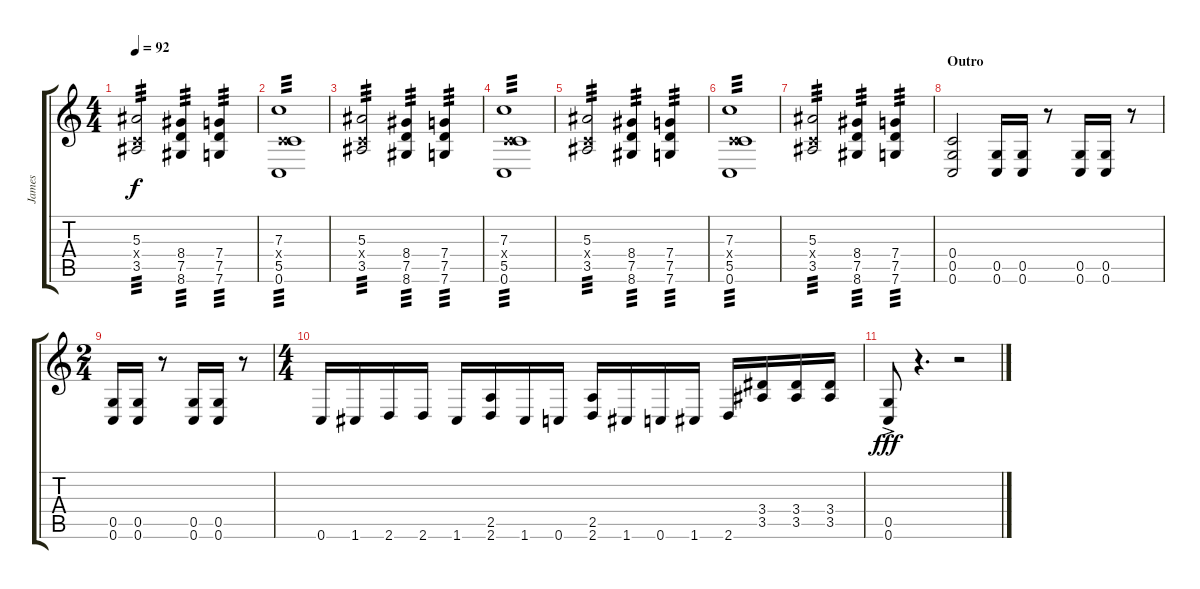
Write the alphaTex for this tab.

\track ("James" "James") {instrument distortionguitar}
\staff {score tabs}
\tuning (D4 A3 F3 C3 G2 C2) {hide}
\ts (4 4)
\tempo 92
\clef g2
\ks c
(5.3 0.4{x} 3.5).2{tp 3 dy f} (8.4 7.5 8.6).4{tp 3} (7.4 7.5 7.6).4{tp 3} |
(7.3 0.4{x} 5.5 0.6).1{tp 3} |
(5.3 0.4{x} 3.5).2{tp 3} (8.4 7.5 8.6).4{tp 3} (7.4 7.5 7.6).4{tp 3} |
(7.3 0.4{x} 5.5 0.6).1{tp 3} |
(5.3 0.4{x} 3.5).2{tp 3} (8.4 7.5 8.6).4{tp 3} (7.4 7.5 7.6).4{tp 3} |
(7.3 0.4{x} 5.5 0.6).1{tp 3} |
(5.3 0.4{x} 3.5).2{tp 3} (8.4 7.5 8.6).4{tp 3} (7.4 7.5 7.6).4{tp 3} |
\section ("" "Outro")
(0.4 0.5 0.6).2 (0.5 0.6).16 (0.5 0.6).16 r.8 (0.5 0.6).16 (0.5 0.6).16 r.8 |
\ts (2 4)
(0.5 0.6).16 (0.5 0.6).16 r.8 (0.5 0.6).16 (0.5 0.6).16 r.8 |
\ts (4 4)
0.6.16{instrument distortionguitar} 1.6.16 2.6.16 2.6.16 1.6.16 (2.5 2.6).16 1.6.16 0.6.16 (2.5 2.6).16 1.6.16 0.6.16 1.6.16 2.6.16 (3.4 3.5).16 (3.4 3.5).16 (3.4 3.5).16 |
(0.5{ac} 0.6{ac}).8{dy fff} r.4{d} r.2
